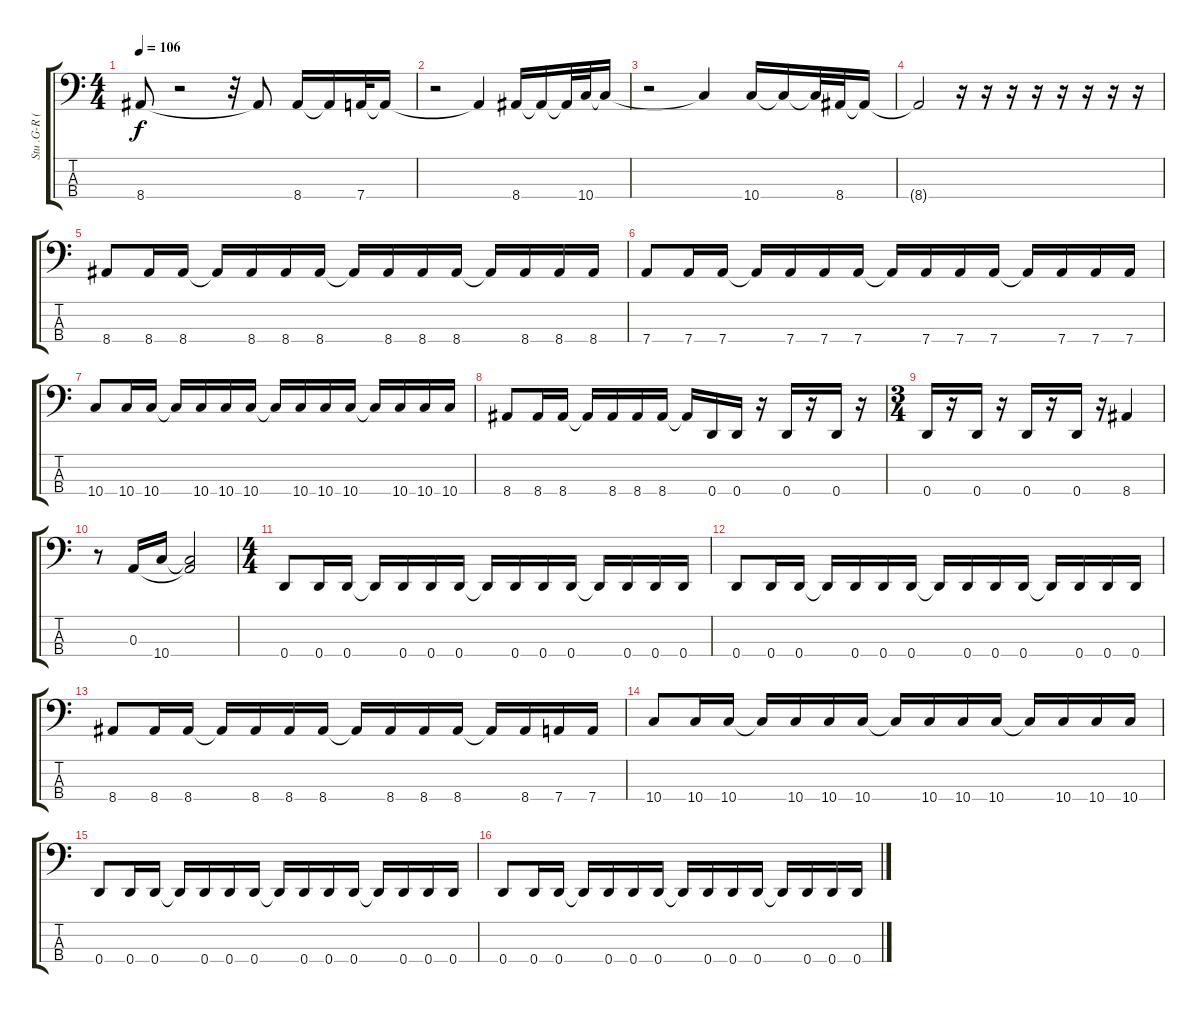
\track ("Stu .G-R (Bass)" "Stu .G-R (") {instrument electricbasspick}
\staff {score tabs}
\tuning (G2 D2 A1 D1) {hide}
\ts (4 4)
\tempo 106
\clef f4
\ks c
8.4.8{dy f} r.2 r.32 8.4{t}.8 8.4.16 8.4{t}.16 7.4.32 7.4{t}.16 |
r.2 7.4{t}.4 8.4.16 8.4{t}.16 8.4{t}.32 10.4.32 10.4{t}.16 |
r.2 10.4{t}.4 10.4.16 10.4{t}.16 10.4{t}.32 8.4.32 8.4{t}.16 |
8.4{t}.2 r.16 r.16 r.16 r.16 r.16 r.16 r.16 r.16 |
8.4.8 8.4.16 8.4.16 8.4{t}.16 8.4.16 8.4.16 8.4.16 8.4{t}.16 8.4.16 8.4.16 8.4.16 8.4{t}.16 8.4.16 8.4.16 8.4.16 |
7.4.8 7.4.16 7.4.16 7.4{t}.16 7.4.16 7.4.16 7.4.16 7.4{t}.16 7.4.16 7.4.16 7.4.16 7.4{t}.16 7.4.16 7.4.16 7.4.16 |
10.4.8 10.4.16 10.4.16 10.4{t}.16 10.4.16 10.4.16 10.4.16 10.4{t}.16 10.4.16 10.4.16 10.4.16 10.4{t}.16 10.4.16 10.4.16 10.4.16 |
8.4.8 8.4.16 8.4.16 8.4{t}.16 8.4.16 8.4.16 8.4.16 8.4{t}.16 0.4.16 0.4.16 r.16 0.4.16 r.16 0.4.16 r.16 |
\ts (3 4)
0.4.16 r.16 0.4.16 r.16 0.4.16 r.16 0.4.16 r.16 8.4.4 |
r.8 0.3.16 10.4.16 (0.3{t} 10.4{t}).2 |
\ts (4 4)
0.4.8 0.4.16 0.4.16 0.4{t}.16 0.4.16 0.4.16 0.4.16 0.4{t}.16 0.4.16 0.4.16 0.4.16 0.4{t}.16 0.4.16 0.4.16 0.4.16 |
0.4.8 0.4.16 0.4.16 0.4{t}.16 0.4.16 0.4.16 0.4.16 0.4{t}.16 0.4.16 0.4.16 0.4.16 0.4{t}.16 0.4.16 0.4.16 0.4.16 |
8.4.8 8.4.16 8.4.16 8.4{t}.16 8.4.16 8.4.16 8.4.16 8.4{t}.16 8.4.16 8.4.16 8.4.16 8.4{t}.16 8.4.16 7.4.16 7.4.16 |
10.4.8 10.4.16 10.4.16 10.4{t}.16 10.4.16 10.4.16 10.4.16 10.4{t}.16 10.4.16 10.4.16 10.4.16 10.4{t}.16 10.4.16 10.4.16 10.4.16 |
0.4.8 0.4.16 0.4.16 0.4{t}.16 0.4.16 0.4.16 0.4.16 0.4{t}.16 0.4.16 0.4.16 0.4.16 0.4{t}.16 0.4.16 0.4.16 0.4.16 |
0.4.8 0.4.16 0.4.16 0.4{t}.16 0.4.16 0.4.16 0.4.16 0.4{t}.16 0.4.16 0.4.16 0.4.16 0.4{t}.16 0.4.16 0.4.16 0.4.16
